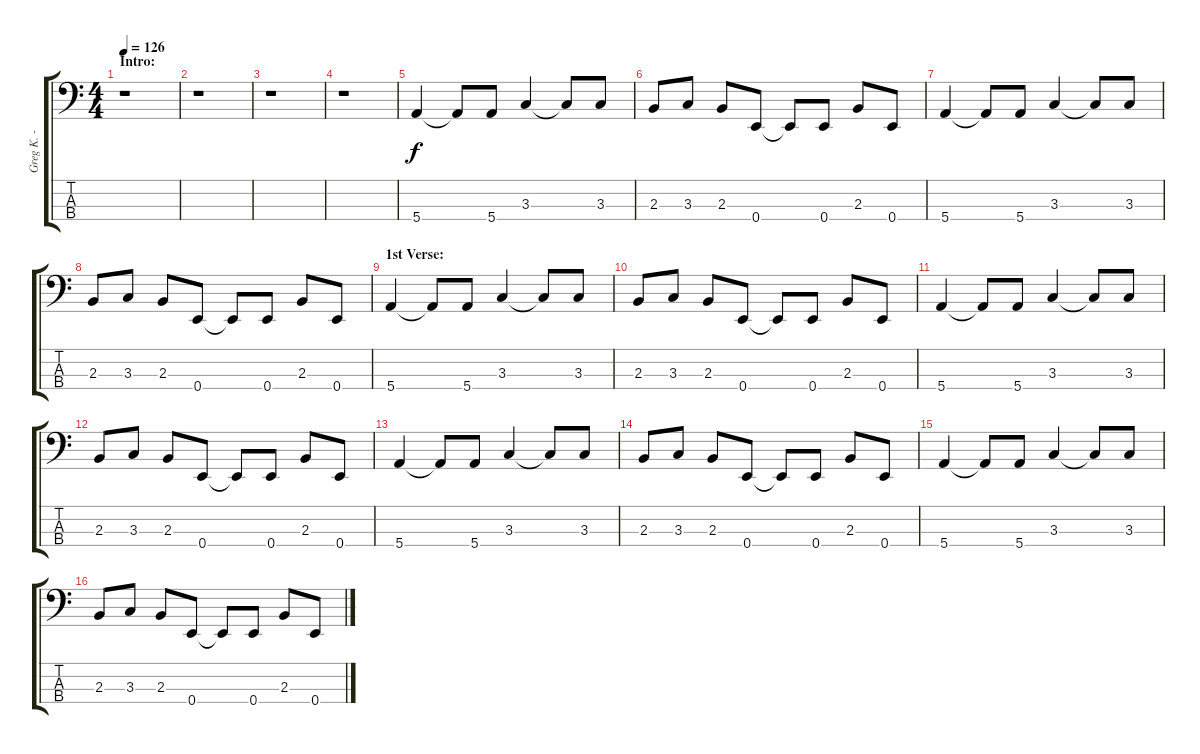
\track ("Greg K. - Bass" "Greg K. - ") {instrument electricbasspick}
\staff {score tabs}
\tuning (G2 D2 A1 E1) {hide}
\ts (4 4)
\section ("" "Intro:")
\tempo 126
\clef f4
\ks c
r.1{dy f instrument electricbasspick} |
r.1 |
r.1 |
r.1 |
5.4.4 5.4{t}.8 5.4.8 3.3.4 3.3{t}.8 3.3.8 |
2.3.8 3.3.8 2.3.8 0.4.8 0.4{t}.8 0.4.8 2.3.8 0.4.8 |
5.4.4 5.4{t}.8 5.4.8 3.3.4 3.3{t}.8 3.3.8 |
2.3.8 3.3.8 2.3.8 0.4.8 0.4{t}.8 0.4.8 2.3.8 0.4.8 |
\section ("" "1st Verse:")
5.4.4 5.4{t}.8 5.4.8 3.3.4 3.3{t}.8 3.3.8 |
2.3.8 3.3.8 2.3.8 0.4.8 0.4{t}.8 0.4.8 2.3.8 0.4.8 |
5.4.4 5.4{t}.8 5.4.8 3.3.4 3.3{t}.8 3.3.8 |
2.3.8 3.3.8 2.3.8 0.4.8 0.4{t}.8 0.4.8 2.3.8 0.4.8 |
5.4.4 5.4{t}.8 5.4.8 3.3.4 3.3{t}.8 3.3.8 |
2.3.8 3.3.8 2.3.8 0.4.8 0.4{t}.8 0.4.8 2.3.8 0.4.8 |
5.4.4 5.4{t}.8 5.4.8 3.3.4 3.3{t}.8 3.3.8 |
2.3.8 3.3.8 2.3.8 0.4.8 0.4{t}.8 0.4.8 2.3.8 0.4.8
